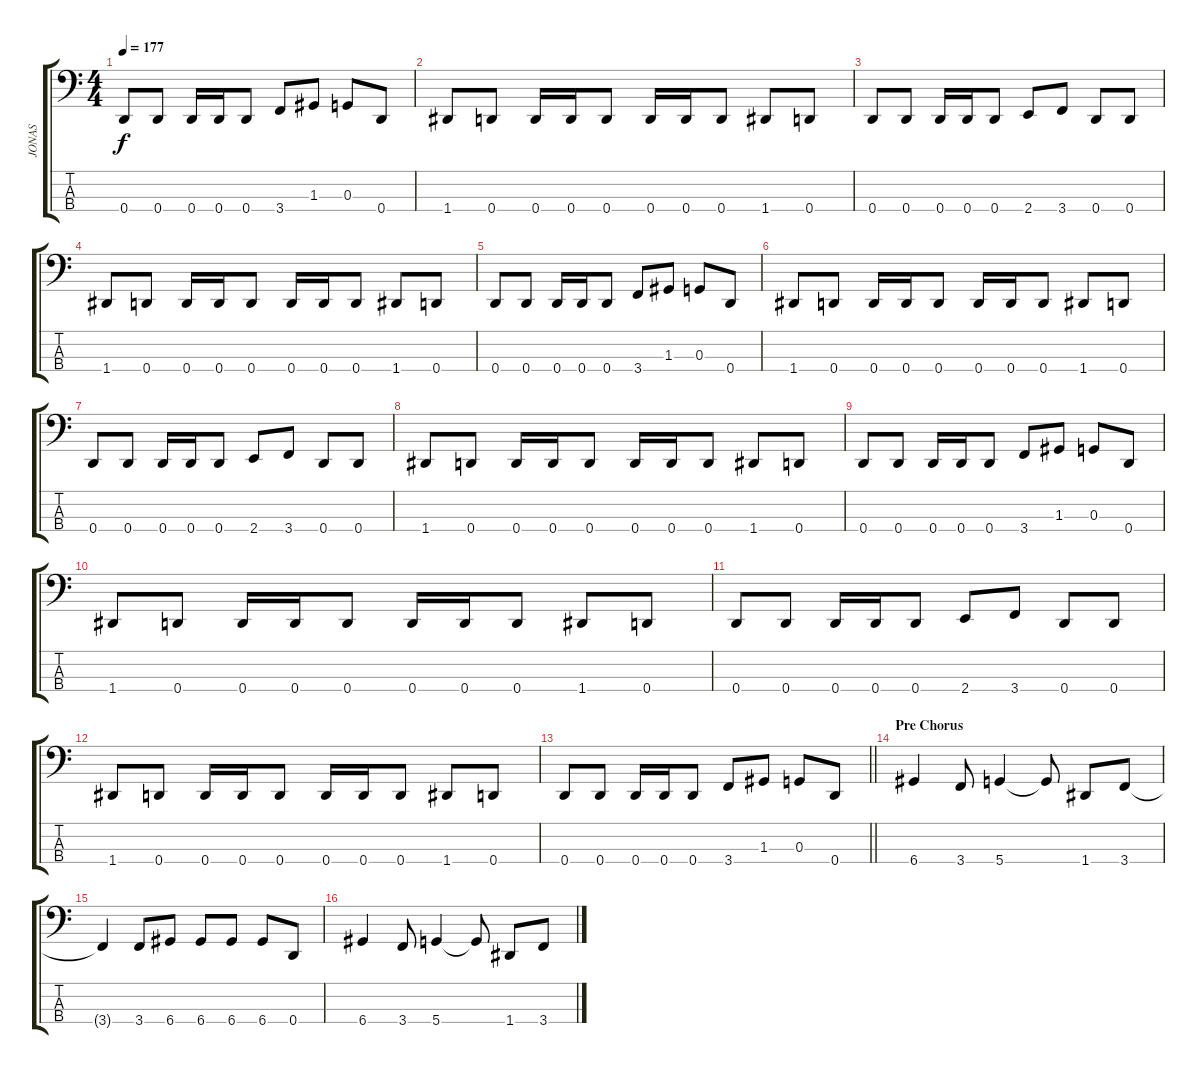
\track ("JONAS" "JONAS") {instrument electricbasspick}
\staff {score tabs}
\tuning (F2 C2 G1 D1) {hide}
\ts (4 4)
\tempo 177
\clef f4
\ks c
0.4.8{dy f} 0.4.8 0.4.16 0.4.16 0.4.8 3.4.8 1.3.8 0.3.8 0.4.8 |
1.4.8 0.4.8 0.4.16 0.4.16 0.4.8 0.4.16 0.4.16 0.4.8 1.4.8 0.4.8 |
0.4.8 0.4.8 0.4.16 0.4.16 0.4.8 2.4.8 3.4.8 0.4.8 0.4.8 |
1.4.8 0.4.8 0.4.16 0.4.16 0.4.8 0.4.16 0.4.16 0.4.8 1.4.8 0.4.8 |
0.4.8 0.4.8 0.4.16 0.4.16 0.4.8 3.4.8 1.3.8 0.3.8 0.4.8 |
1.4.8 0.4.8 0.4.16 0.4.16 0.4.8 0.4.16 0.4.16 0.4.8 1.4.8 0.4.8 |
0.4.8 0.4.8 0.4.16 0.4.16 0.4.8 2.4.8 3.4.8 0.4.8 0.4.8 |
1.4.8 0.4.8 0.4.16 0.4.16 0.4.8 0.4.16 0.4.16 0.4.8 1.4.8 0.4.8 |
0.4.8 0.4.8 0.4.16 0.4.16 0.4.8 3.4.8 1.3.8 0.3.8 0.4.8 |
1.4.8 0.4.8 0.4.16 0.4.16 0.4.8 0.4.16 0.4.16 0.4.8 1.4.8 0.4.8 |
0.4.8 0.4.8 0.4.16 0.4.16 0.4.8 2.4.8 3.4.8 0.4.8 0.4.8 |
1.4.8 0.4.8 0.4.16 0.4.16 0.4.8 0.4.16 0.4.16 0.4.8 1.4.8 0.4.8 |
\barLineRight lightlight
0.4.8 0.4.8 0.4.16 0.4.16 0.4.8 3.4.8 1.3.8 0.3.8 0.4.8 |
\section ("" "Pre Chorus")
6.4.4 3.4.8 5.4.4 5.4{t}.8 1.4.8 3.4.8 |
3.4{t}.4 3.4.8 6.4.8 6.4.8 6.4.8 6.4.8 0.4.8 |
6.4.4 3.4.8 5.4.4 5.4{t}.8 1.4.8 3.4.8
